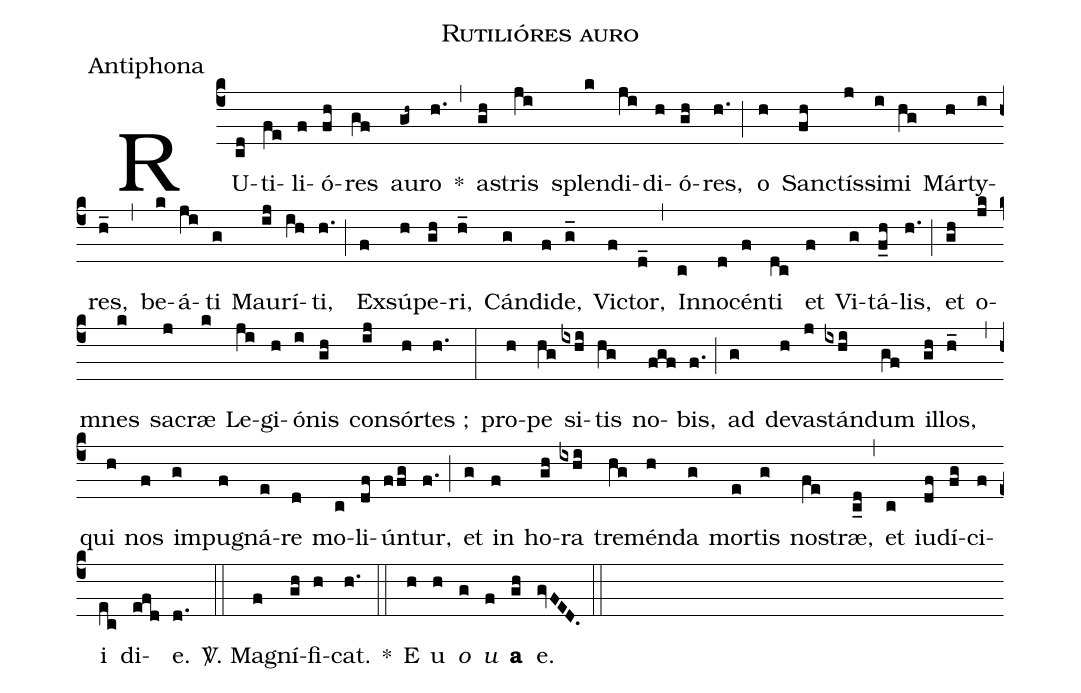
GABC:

name:Rutilióres auro;
office-part:Antiphona;
%%
(c4) RU(cd)ti(fe)li(f)ó(fh)res(gf) au(gh~)ro(h.) *(,) a(gh)stris(ji) splen(k)di(ji)di(h)ó(gh)res,(h.) (;) o(h) San(fh)ctís(j)si(i)mi(hg) Már(h)ty(i)res,(h_) (,) be(k)á(ji)ti(g) Mau(ij)rí(ih)ti,(h.) (;) Ex(f)sú(h)pe(gh)ri,(h_) Cán(g)di(f)de,(g_) Vi(f)ctor,(d_) (,) In(c)no(d)cén(f)ti(dc) et(f) Vi(g)tá(f_h)lis,(h.) (;) et(gh) o(jk)mnes(k) sa(j)cræ(k) Le(ji)gi(h)ó(i)nis(gh) con(ij)sór(h)tes ;(h.) (:)
pro(h)pe(hg) si(ixhi)tis(hg) no(fgf)bis,(f.) (;) ad(g) de(h)va(j)stán(ixhi)dum(gf) il(gh)los,(h_) (,) qui(h) nos(f) im(g)pu(f)gná(e)re(d) mo(c)li(df)ún(ffg)tur,(f.) (;) et(g) in(f) ho(gh)ra(ixhi) tre(hg)mén(h)da(g) mor(e)tis(g) no(fe)stræ,(c_d) (,) et(c) iu(df)dí(fg)ci(f)i(ec) di(efd)e.(d.) (::)

<sp>V/</sp>. Ma(f)gní(gh)fi(h)cat. *(h.) (::)

E(h) u(h) <i>o</i>(g) <i>u</i>(f) <b>a</b>(gh) e.(gvFED.) (::)
